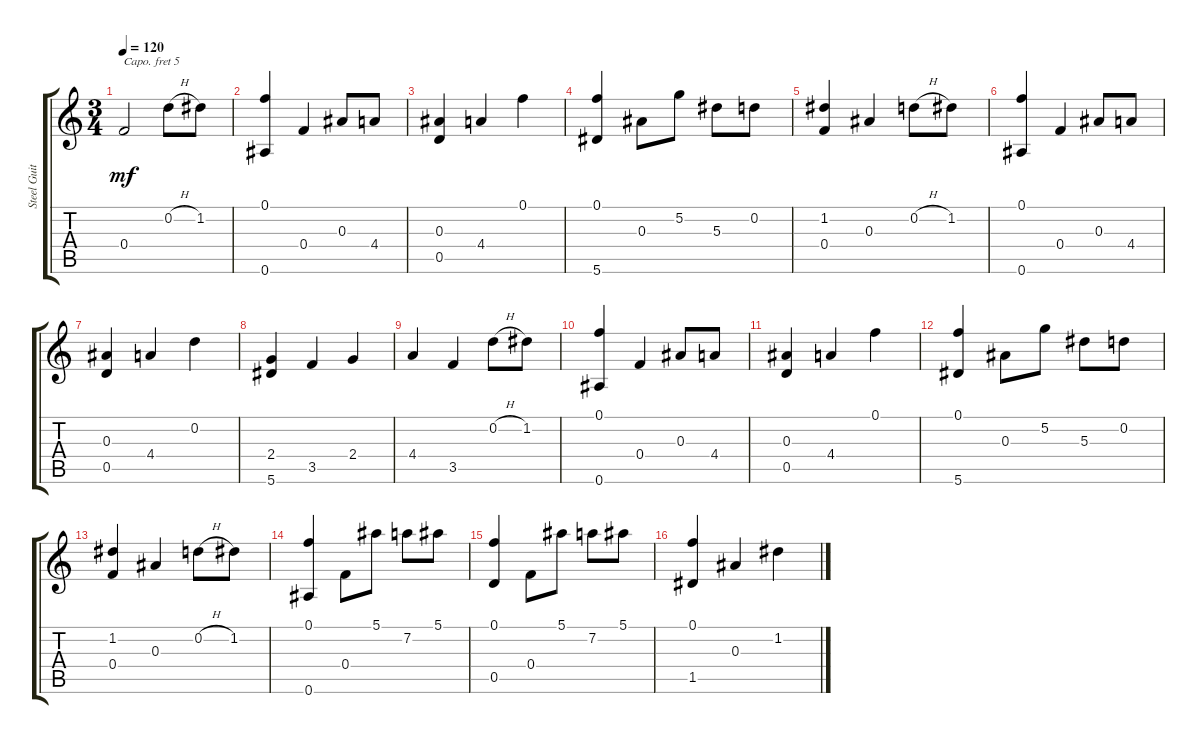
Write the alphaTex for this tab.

\track ("Steel Guitar" "Steel Guit") {instrument acousticguitarsteel}
\staff {score tabs}
\capo 5
\tuning (C4 A3 F3 C3 A2 F2) {hide}
\ts (3 4)
\tempo 120
\clef g2
\ks c
0.4.2{dy mf} 0.2{h}.8 1.2.8 |
(0.1 0.6).4 0.4.4 0.3.8 4.4.8 |
(0.3 0.5).4 4.4.4 0.1.4 |
(0.1 5.6).4 0.3.8 5.2.8 5.3.8 0.2.8 |
(1.2 0.4).4 0.3.4 0.2{h}.8 1.2.8 |
(0.1 0.6).4 0.4.4 0.3.8 4.4.8 |
(0.3 0.5).4 4.4.4 0.2.4 |
(2.4 5.6).4 3.5.4 2.4.4 |
4.4.4 3.5.4 0.2{h}.8 1.2.8 |
(0.1 0.6).4 0.4.4 0.3.8 4.4.8 |
(0.3 0.5).4 4.4.4 0.1.4 |
(0.1 5.6).4 0.3.8 5.2.8 5.3.8 0.2.8 |
(1.2 0.4).4 0.3.4 0.2{h}.8 1.2.8 |
(0.1 0.6).4 0.4.8 5.1.8 7.2.8 5.1.8 |
(0.1 0.5).4 0.4.8 5.1.8 7.2.8 5.1.8 |
(0.1 1.5).4 0.3.4 1.2.4
